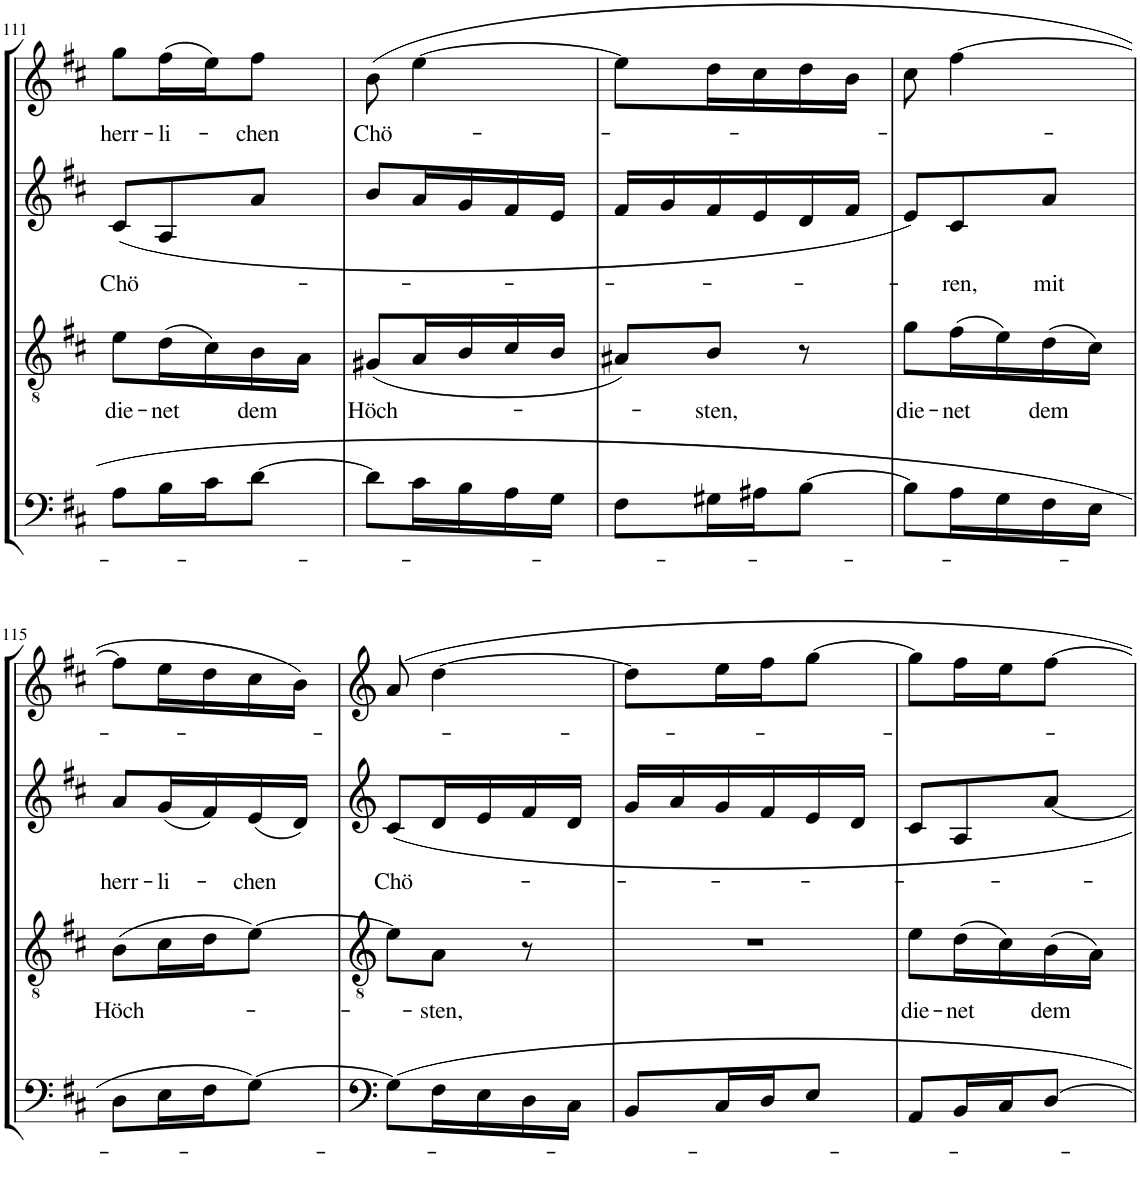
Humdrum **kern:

**kern	**kern	**text	**kern	**text	**kern	**text
*part4	*part3	*part3	*part2	*part2	*part1	*part1
*staff4	*staff3	*staff3	*staff2	*staff2	*staff1	*staff1
*I"BaÃ	*I"Tenor	*	*I"Alt	*	*I"Sopran	*
!!LO:PB:g=z
*clefF4	*clefGv2	*	*clefG2	*	*clefG2	*
*k[f#c#]	*k[f#c#]	*	*k[f#c#]	*	*k[f#c#]	*
*M3/8	*M3/8	*	*M3/8	*	*M3/8	*
=111	=111	=111	=111	=111	=111	=111
!	!	!LO:LY:b	!	!LO:LY:b	!	!LO:LY:b
8A\L	8e\L	die-	(8c#/L	Chö	8gg\L	herr-
!	!	!LO:LY:b	!	!	!	!LO:LY:b
16B\L	(16d\L	net	8A/	.	(16ff#\L	li-
16c#\J	16c#\)	.	.	.	16ee\J)	.
!	!	!LO:LY:b	!	!	!	!LO:LY:b
[8d\J	16B\	dem	8a/J	.	8ff#\J	chen
.	16A\JJ	.	.	.	.	.
=112	=112	=112	=112	=112	=112	=112
!	!	!LO:LY:b	!	!	!	!LO:LY:b
8d\L]	(8G#X/L	Höch	8b/L	.	(8b\	Chö
16c#\L	16A/L	.	16a/L	.	[4ee\	.
16B\	16B/	.	16g/	.	.	.
16A\	16c#/	.	16f#/	.	.	.
16G\JJ	16B/JJ	.	16e/JJ	.	.	.
=113	=113	=113	=113	=113	=113	=113
8F#\L	8A#X/L)	.	16f#/LL	.	8ee\L]	.
.	.	.	16g/	.	.	.
!	!	!LO:LY:b	!	!	!	!
16G#X\L	8B/J	sten,	16f#/	.	16dd\L	.
16A#X\J	.	.	16e/	.	16cc#\	.
[8B\J	8r	.	16d/	.	16dd\	.
.	.	.	16f#/JJ	.	16b\JJ	.
=114	=114	=114	=114	=114	=114	=114
!	!	!LO:LY:b	!	!	!	!
8B\L]	8g\L	die-	8e/L)	.	8cc#\	.
!	!	!LO:LY:b	!	!LO:LY:b	!	!
16A\L	(16f#\L	net	8c#/	ren,	[4ff#\	.
16G\	16e\)	.	.	.	.	.
!	!	!LO:LY:b	!	!LO:LY:b	!	!
16F#\	(16d\	dem	8a/J	mit	.	.
16E\JJ	16c#\JJ)	.	.	.	.	.
!!LO:LB:g=z
=115	=115	=115	=115	=115	=115	=115
!	!	!LO:LY:b	!	!LO:LY:b	!	!
8D\L	(8B\L	Höch	8a/L	herr-	8ff#\L]	.
!	!	!	!	!LO:LY:b	!	!
16E\L	16c#\L	.	(16g/L	li-	16ee\L	.
16F#\J	16d\J	.	16f#/)	.	16dd\	.
!	!	!	!	!LO:LY:b	!	!
[8G\J	[8e\J)	.	(16e/	chen	16cc#\	.
.	.	.	16d/JJ)	.	16b\JJ)	.
=116	=116	=116	=116	=116	=116	=116
!	!	!	!	!LO:LY:b	!	!
8G\L]	8e\L]	.	8c#/L	Chö	8a/	.
!	!	!LO:LY:b	!	!	!	!
16F#\L	8A\J	sten,	16d/L	.	[4dd\	.
16E\	.	.	16e/	.	.	.
16D\	8r	.	16f#/	.	.	.
16C#\JJ	.	.	16d/JJ	.	.	.
=117	=117	=117	=117	=117	=117	=117
8BB/L	4.r	.	16g/LL	.	8dd\L]	.
.	.	.	16a/	.	.	.
16C#/L	.	.	16g/	.	16ee\L	.
16D/J	.	.	16f#/	.	16ff#\J	.
8E/J	.	.	16e/	.	[8gg\J	.
.	.	.	16d/JJ	.	.	.
=118	=118	=118	=118	=118	=118	=118
!	!	!LO:LY:b	!	!	!	!
8AA/L	8e\L	die-	8c#/L	.	8gg\L]	.
!	!	!LO:LY:b	!	!	!	!
16BB/L	(16d\L	net	8A/	.	16ff#\L	.
16C#/J	16c#\)	.	.	.	16ee\J	.
!	!	!LO:LY:b	!	!	!	!
[8D/J	(16B\	dem	[8a/J	.	[8ff#\J	.
.	16A\JJ)	.	.	.	.	.
=	=	=	=	=	=	=
*-	*-	*-	*-	*-	*-	*-
